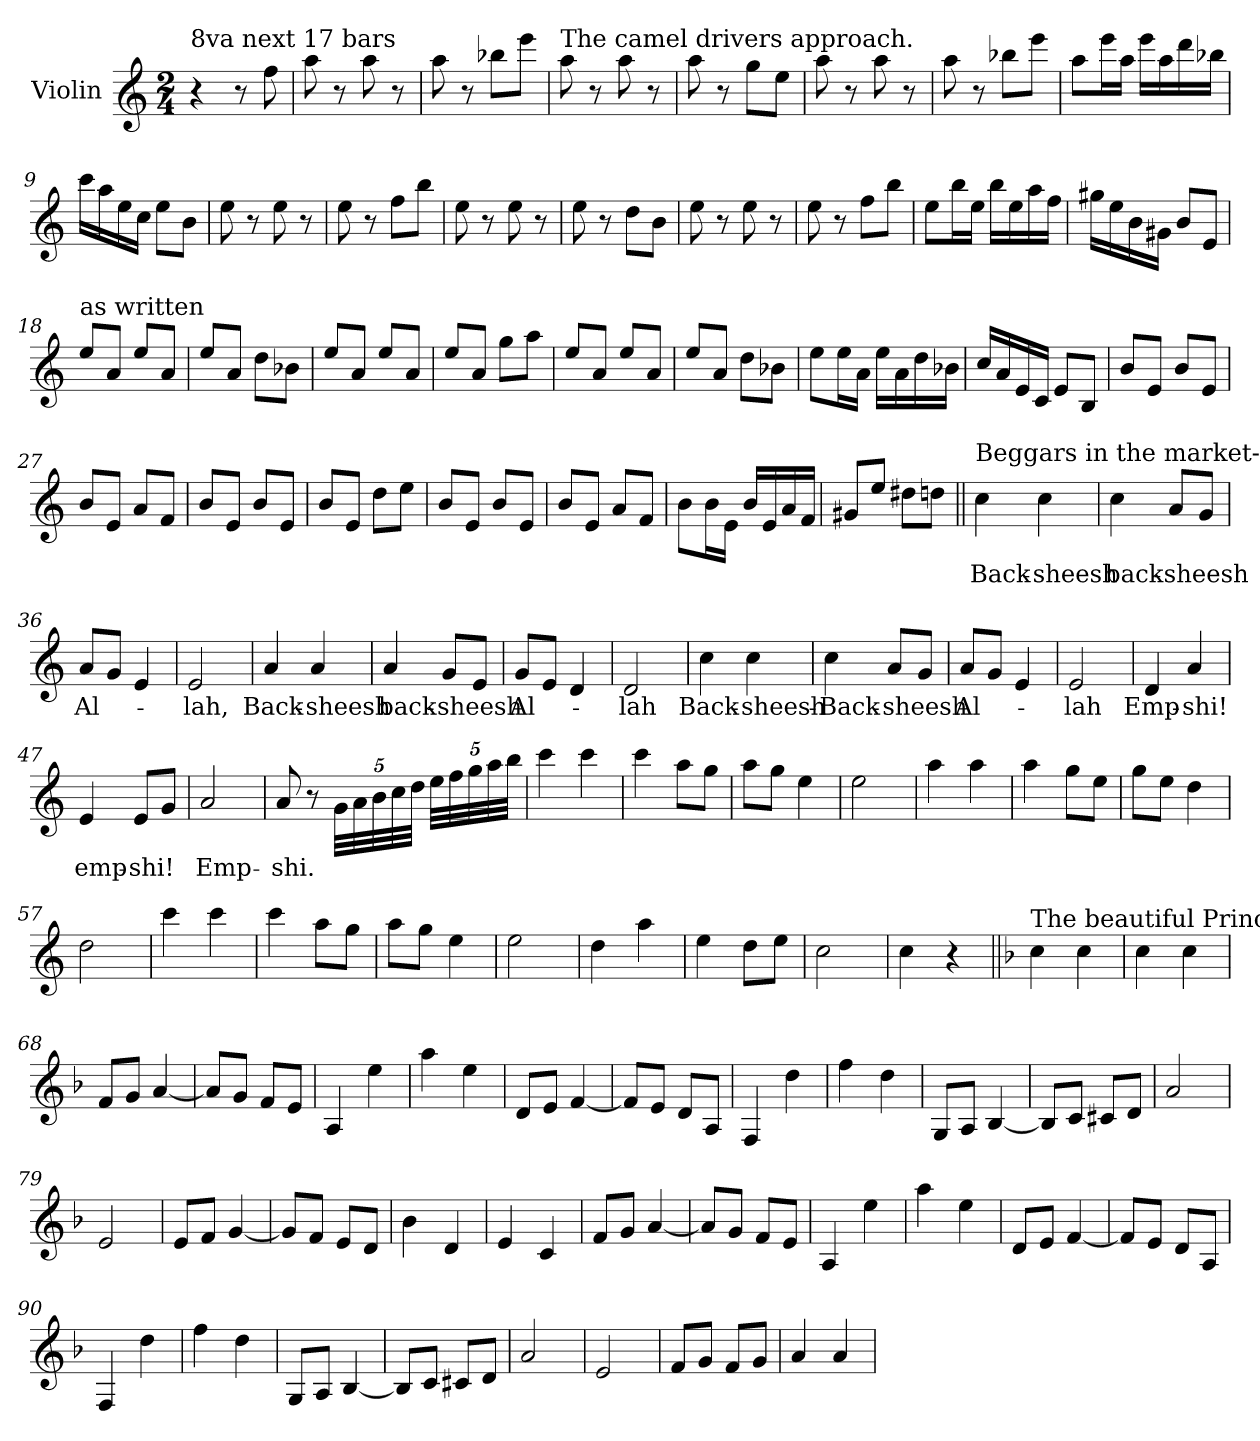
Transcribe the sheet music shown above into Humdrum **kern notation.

**kern	**text
*part1	*part1
*staff1	*staff1
*I"Violin	*
*I'Vln	*
*clefG2	*
*k[]	*
*C:	*
*M2/4	*
=1	=1
!LO:TX:a:t=8va next 17 bars	!
4r	.
8r	.
8ff\	.
=2	=2
8aa\	.
8r	.
8aa\	.
8r	.
=3	=3
8aa\	.
8r	.
8bb-X\L	.
8eee\J	.
=4	=4
!LO:TX:a:t=The camel drivers approach.	!
8aa\	.
8r	.
8aa\	.
8r	.
=5	=5
8aa\	.
8r	.
8gg\L	.
8ee\J	.
=6	=6
8aa\	.
8r	.
8aa\	.
8r	.
=7	=7
8aa\	.
8r	.
8bb-X\L	.
8eee\J	.
=8	=8
8aa\L	.
16eee\L	.
16aa\JJ	.
16eee\LL	.
16aa\	.
16ddd\	.
16bb-X\JJ	.
=9	=9
16ccc\LL	.
16aa\	.
16ee\	.
16cc\JJ	.
8ee\L	.
8b\J	.
=10	=10
8ee\	.
8r	.
8ee\	.
8r	.
!!LO:LB:g=z
=11	=11
8ee\	.
8r	.
8ff\L	.
8bb\J	.
=12	=12
8ee\	.
8r	.
8ee\	.
8r	.
=13	=13
8ee\	.
8r	.
8dd\L	.
8b\J	.
=14	=14
8ee\	.
8r	.
8ee\	.
8r	.
=15	=15
8ee\	.
8r	.
8ff\L	.
8bb\J	.
=16	=16
8ee\L	.
16bb\L	.
16ee\JJ	.
16bb\LL	.
16ee\	.
16aa\	.
16ff\JJ	.
=17	=17
16gg#X\LL	.
16ee\	.
16b\	.
16g#X\JJ	.
8b/L	.
8e/J	.
=18	=18
!LO:TX:a:t=as written	!
8ee/L	.
8a/J	.
8ee/L	.
8a/J	.
=19	=19
8ee/L	.
8a/J	.
8dd\L	.
8b-X\J	.
=20	=20
8ee/L	.
8a/J	.
8ee/L	.
8a/J	.
!!LO:LB:g=z
=21	=21
8ee/L	.
8a/J	.
8gg\L	.
8aa\J	.
=22	=22
8ee/L	.
8a/J	.
8ee/L	.
8a/J	.
=23	=23
8ee/L	.
8a/J	.
8dd\L	.
8b-X\J	.
=24	=24
8ee\L	.
16ee\L	.
16a\JJ	.
16ee\LL	.
16a\	.
16dd\	.
16b-X\JJ	.
=25	=25
16cc/LL	.
16a/	.
16e/	.
16c/JJ	.
8e/L	.
8B/J	.
=26	=26
8b/L	.
8e/J	.
8b/L	.
8e/J	.
=27	=27
8b/L	.
8e/J	.
8a/L	.
8f/J	.
=28	=28
8b/L	.
8e/J	.
8b/L	.
8e/J	.
=29	=29
8b/L	.
8e/J	.
8dd\L	.
8ee\J	.
=30	=30
8b/L	.
8e/J	.
8b/L	.
8e/J	.
!!LO:LB:g=z
=31	=31
8b/L	.
8e/J	.
8a/L	.
8f/J	.
=32	=32
8b\L	.
16b\L	.
16e\JJ	.
16b/LL	.
16e/	.
16a/	.
16f/JJ	.
=33	=33
8g#X/L	.
8ee/J	.
8dd#X\L	.
8ddn\J	.
=34||	=34||
!LO:TX:a:t=Beggars in the market-place	!
4cc\	Back-
4cc\	-sheesh
=35	=35
4cc\	back-
8a/L	-sheesh
8g/J	.
=36	=36
8a/L	Al-
8g/J	.
4e/	.
=37	=37
2e/	-lah,
=38	=38
4a/	Back-
4a/	-sheesh
!!LO:LB:g=z
=39	=39
4a/	back-
8g/L	-sheesh
8e/J	.
=40	=40
8g/L	Al-
8e/J	.
4d/	.
=41	=41
2d/	-lah
=42	=42
4cc\	Back-
4cc\	-sheesh-
=43	=43
4cc\	-Back-
8a/L	-sheesh
8g/J	.
=44	=44
8a/L	Al-
8g/J	.
4e/	.
=45	=45
2e/	-lah
=46	=46
4d/	Emp-
4a/	-shi!
=47	=47
4e/	emp-
8e/L	-shi!
8g/J	.
=48	=48
2a/	Emp-
!!LO:LB:g=z
=49	=49
8a/	-shi.
8r	.
*Xbrackettup	*
40g\LLL	.
40a\	.
40b\	.
40cc\	.
40dd\JJJ	.
40ee\LLL	.
40ff\	.
40gg\	.
40aa\	.
40bb\JJJ	.
=50	=50
4ccc\	.
4ccc\	.
=51	=51
4ccc\	.
8aa\L	.
8gg\J	.
=52	=52
8aa\L	.
8gg\J	.
4ee\	.
=53	=53
2ee\	.
=54	=54
4aa\	.
4aa\	.
=55	=55
4aa\	.
8gg\L	.
8ee\J	.
=56	=56
8gg\L	.
8ee\J	.
4dd\	.
=57	=57
2dd\	.
=58	=58
4ccc\	.
4ccc\	.
=59	=59
4ccc\	.
8aa\L	.
8gg\J	.
!!LO:LB:g=z
=60	=60
8aa\L	.
8gg\J	.
4ee\	.
=61	=61
2ee\	.
=62	=62
4dd\	.
4aa\	.
=63	=63
4ee\	.
8dd\L	.
8ee\J	.
=64	=64
2cc\	.
=65	=65
4cc\	.
4r	.
=66||	=66||
*k[b-]	*
*F:	*
!LO:TX:a:t=The beautiful Princess Approaches	!
4cc\	.
4cc\	.
=67	=67
4cc\	.
4cc\	.
=68	=68
8f/L	.
8g/J	.
[4a/	.
=69	=69
8a/L]	.
8g/J	.
8f/L	.
8e/J	.
=70	=70
4A/	.
4ee\	.
=71	=71
4aa\	.
4ee\	.
=72	=72
8d/L	.
8e/J	.
[4f/	.
=73	=73
8f/L]	.
8e/J	.
8d/L	.
8A/J	.
!!LO:LB:g=z
=74	=74
4F/	.
4dd\	.
=75	=75
4ff\	.
4dd\	.
=76	=76
8G/L	.
8A/J	.
[4B-/	.
=77	=77
8B-/L]	.
8c/J	.
8c#X/L	.
8d/J	.
=78	=78
2a/	.
=79	=79
2e/	.
=80	=80
8e/L	.
8f/J	.
[4g/	.
=81	=81
8g/L]	.
8f/J	.
8e/L	.
8d/J	.
=82	=82
4b-\	.
4d/	.
=83	=83
4e/	.
4c/	.
=84	=84
8f/L	.
8g/J	.
[4a/	.
=85	=85
8a/L]	.
8g/J	.
8f/L	.
8e/J	.
=86	=86
4A/	.
4ee\	.
=87	=87
4aa\	.
4ee\	.
!!LO:LB:g=z
=88	=88
8d/L	.
8e/J	.
[4f/	.
=89	=89
8f/L]	.
8e/J	.
8d/L	.
8A/J	.
=90	=90
4F/	.
4dd\	.
=91	=91
4ff\	.
4dd\	.
=92	=92
8G/L	.
8A/J	.
[4B-/	.
=93	=93
8B-/L]	.
8c/J	.
8c#X/L	.
8d/J	.
=94	=94
2a/	.
=95	=95
2e/	.
=96	=96
8f/L	.
8g/J	.
8f/L	.
8g/J	.
=97	=97
4a/	.
4a/	.
=	=
*-	*-
